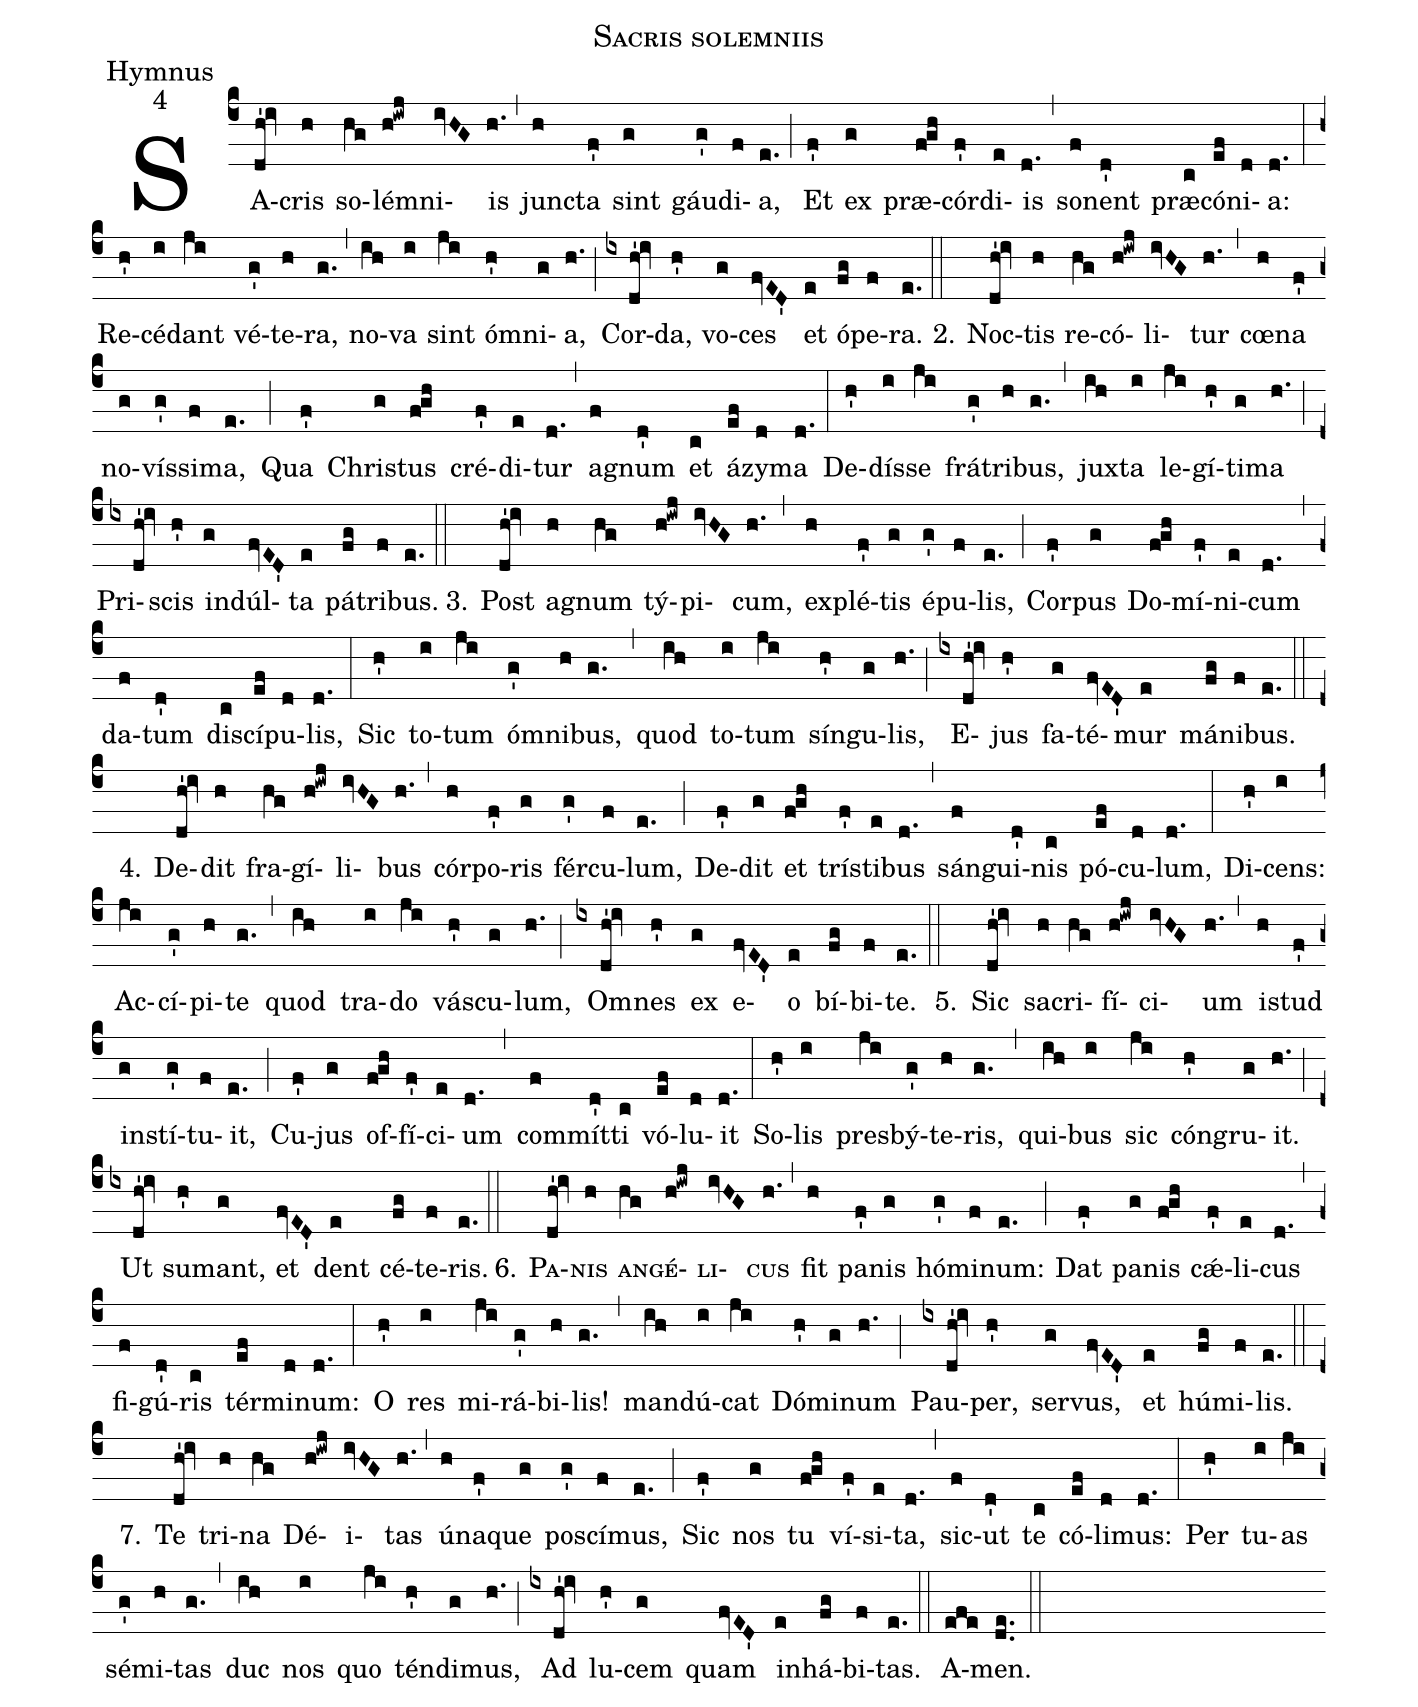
name:Sacris solemniis;
office-part:Hymnus;
mode:4;
%%
(c4) SA(dh'!iv)cris(h) so(hg)lém(h!iwj)ni(ivHG)is(h.) (,) junc(h)ta(f') sint(g) gáu(g')di(f)a,(e.) (;) Et(f') ex(g) præ(f!gh)cór(f')di(e)is(d.) (,) so(f)nent(d') præ(c)có(ef)ni(d)a:(d.) (:) Re(h')cé(i)dant(ji) vé(g')te(h)ra,(g.) (,) no(ih)va(i) sint(ji) óm(h')ni(g)a,(h.) (;) Cor(ix//dh'!iv)da,(h') vo(g)ces(fvED') et(e) ó(fg)pe(f)ra.(e.) (::)
2.() Noc(dh'!iv)tis(h) re(hg)có(h!iwj)li(ivHG)tur(h.) (,) cœ(h)na(f') no(g)vís(g')si(f)ma,(e.) (;) Qua(f') Chris(g)tus(f!gh) cré(f')di(e)tur(d.) (,) a(f)gnum(d') et(c) á(ef)zy(d)ma(d.) (:) De(h')dís(i)se(ji) frá(g')tri(h)bus,(g.) (,) jux(ih)ta(i) le(ji)gí(h')ti(g)ma(h.) (;) Pri(ix//dh'!iv)scis(h') in(g)dúl(fvED')ta(e) pá(fg)tri(f)bus.(e.) (::)
3.() Post(dh'!iv) a(h)gnum(hg) tý(h!iwj)pi(ivHG)cum,(h.) (,) ex(h)plé(f')tis(g) é(g')pu(f)lis,(e.) (;) Cor(f')pus(g) Do(f!gh)mí(f')ni(e)cum(d.) (,) da(f)tum(d') di(c)scí(ef)pu(d)lis,(d.) (:) Sic(h') to(i)tum(ji) óm(g')ni(h)bus,(g.) (,) quod(ih) to(i)tum(ji) sín(h')gu(g)lis,(h.) (;) E(ix//dh'!iv)jus(h') fa(g)té(fvED')mur(e) má(fg)ni(f)bus.(e.) (::)
4.() De(dh'!iv)dit(h) fra(hg)gí(h!iwj)li(ivHG)bus(h.) (,) cór(h)po(f')ris(g) fér(g')cu(f)lum,(e.) (;) De(f')dit(g) et(f!gh) trís(f')ti(e)bus(d.) (,) sán(f)gui(d')nis(c) pó(ef)cu(d)lum,(d.) (:) Di(h')cens:(i) Ac(ji)cí(g')pi(h)te(g.) (,) quod(ih) tra(i)do(ji) vás(h')cu(g)lum,(h.) (;) Om(ix//dh'!iv)nes(h') ex(g) e(fvED')o(e) bí(fg)bi(f)te.(e.) (::)
5.() Sic(dh'!iv) sa(h)cri(hg)fí(h!iwj)ci(ivHG)um(h.) (,) is(h)tud(f') in(g)stí(g')tu(f)it,(e.) (;) Cu(f')jus(g) of(f!gh)fí(f')ci(e)um(d.) (,) com(f)mít(d')ti(c) vó(ef)lu(d)it(d.) (:) So(h')lis(i) pres(ji)bý(g')te(h)ris,(g.) (,) qui(ih)bus(i) sic(ji) cón(h')gru(g)it.(h.) (;) Ut(ix//dh'!iv) su(h')mant,(g) et(fvED') dent(e) cé(fg)te(f)ris.(e.) (::)
6.() <sc>Pa</sc>(dh'!iv)<sc>nis</sc>(h) <sc>an</sc>(hg)<sc>gé</sc>(h!iwj)<sc>li</sc>(ivHG)<sc>cus</sc>(h.) (,) fit(h) pa(f')nis(g) hó(g')mi(f)num:(e.) (;) Dat(f') pa(g)nis(f!gh) cǽ(f')li(e)cus(d.) (,) fi(f)gú(d')ris(c) tér(ef)mi(d)num:(d.) (:) O(h') res(i) mi(ji)rá(g')bi(h)lis!(g.) (,) man(ih)dú(i)cat(ji) Dó(h')mi(g)num(h.) (;) Pau(ix//dh'!iv)per,(h') ser(g)vus,(fvED') et(e) hú(fg)mi(f)lis.(e.) (::)
7.() Te(dh'!iv) tri(h)na(hg) Dé(h!iwj)i(ivHG)tas(h.) (,) ú(h)na(f')que(g) po(g')scí(f)mus,(e.) (;) Sic(f') nos(g) tu(f!gh) ví(f')si(e)ta,(d.) (,) sic(f)ut(d') te(c) có(ef)li(d)mus:(d.) (:) Per(h') tu(i)as(ji) sé(g')mi(h)tas(g.) (,) duc(ih) nos(i) quo(ji) tén(h')di(g)mus,(h.) (;) Ad(ix//dh'!iv) lu(h')cem(g) quam(fvED') in(e)há(fg)bi(f)tas.(e.) (::) A(efe)men.(de..) (::)
